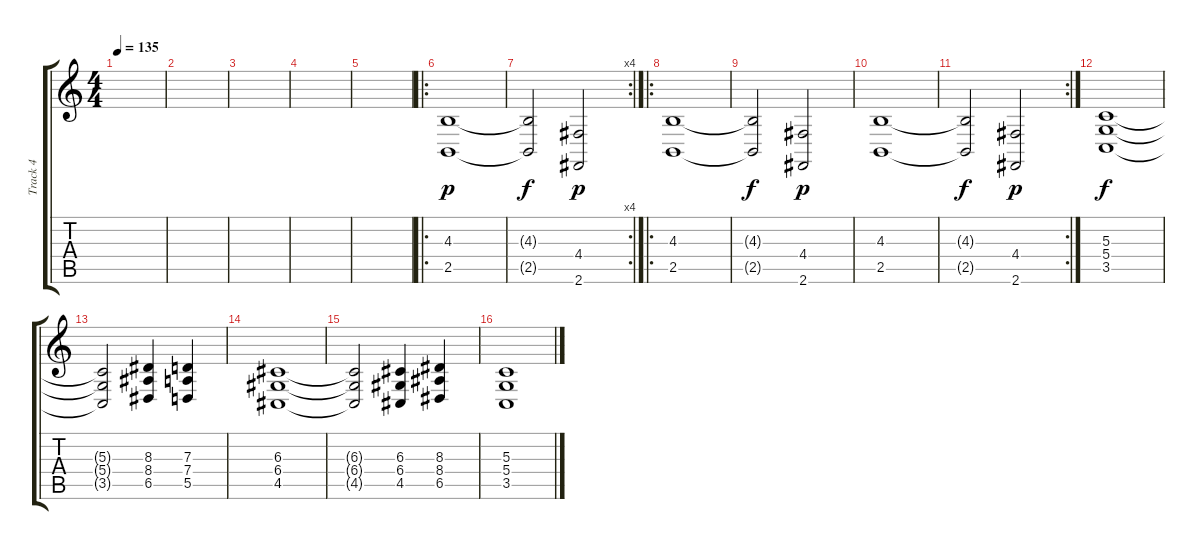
\track ("Track 4" "Track 4") {instrument violin}
\staff {score tabs}
\tuning (E4 B3 G3 D3 A2 E2) {hide}
\ts (4 4)
\tempo 135
\clef g2
\ks c
|
|
|
|
|
\ro
(4.3 2.5).1{dy p} |
\rc 4
(4.3{t} 2.5{t}).2{dy f} (4.4 2.6).2{dy p} |
\ro
(4.3 2.5).1 |
(4.3{t} 2.5{t}).2{dy f} (4.4 2.6).2{dy p} |
(4.3 2.5).1 |
\rc 2
(4.3{t} 2.5{t}).2{dy f} (4.4 2.6).2{dy p} |
(5.3 5.4 3.5).1{dy f} |
(5.3{t} 5.4{t} 3.5{t}).2 (8.3 8.4 6.5).4 (7.3 7.4 5.5).4 |
(6.3 6.4 4.5).1 |
(6.3{t} 6.4{t} 4.5{t}).2 (6.3 6.4 4.5).4 (8.3 8.4 6.5).4 |
(5.3 5.4 3.5).1
